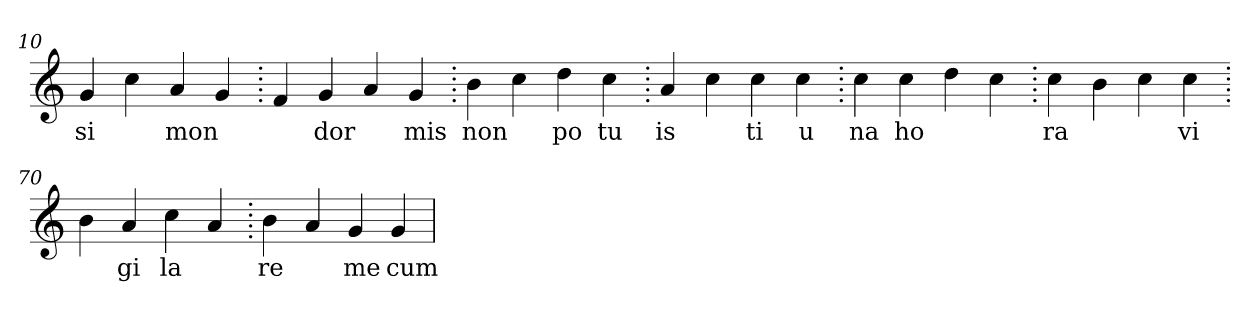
**kern	**text
*part1	*part1
*staff1	*staff1
*clefG2	*
=10.	=10.
4g	si
4cc	.
4a	mon
4g	.
=20.	=20.
4f	.
4g	dor
4a	.
4g	mis
=30.	=30.
4b	non
4cc	.
4dd	po
4cc	tu
=40.	=40.
4a	is
4cc	.
4cc	ti
4cc	u
=50.	=50.
4cc	na
4cc	ho
4dd	.
4cc	.
=60.	=60.
4cc	ra
4b	.
4cc	.
4cc	vi
=70.	=70.
4b	.
4a	gi
4cc	la
4a	.
=80.	=80.
4b	re
4a	.
4g	me
4g	cum
=	=
*-	*-
